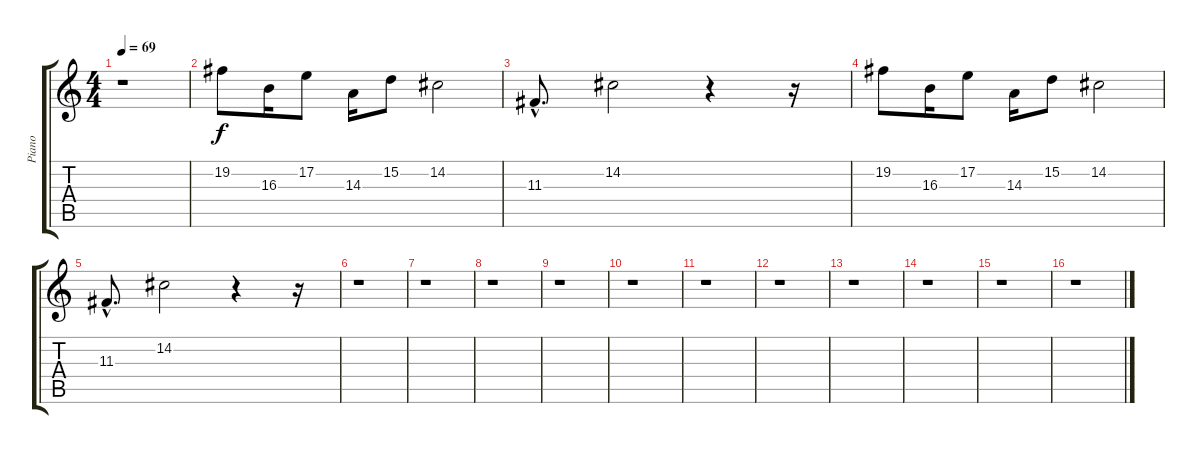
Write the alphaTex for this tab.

\track ("Piano" "Piano") {instrument acousticgrandpiano}
\staff {score tabs}
\tuning (E4 B3 G3 D3 A2 E2) {hide}
\ts (4 4)
\tempo 69
\clef g2
\ks c
r.1{dy f} |
19.2.8{volume 15} 16.3.16 17.2.8 14.3.16 15.2.8 14.2.2 |
11.3{hac}.8{d} 14.2.2{volume 4} r.4 r.16 |
19.2.8{volume 15} 16.3.16 17.2.8 14.3.16 15.2.8 14.2.2 |
11.3{hac}.8{d} 14.2.2{volume 4} r.4 r.16 |
r.1 |
r.1 |
r.1 |
r.1 |
r.1 |
r.1 |
r.1 |
r.1 |
r.1 |
r.1 |
r.1
